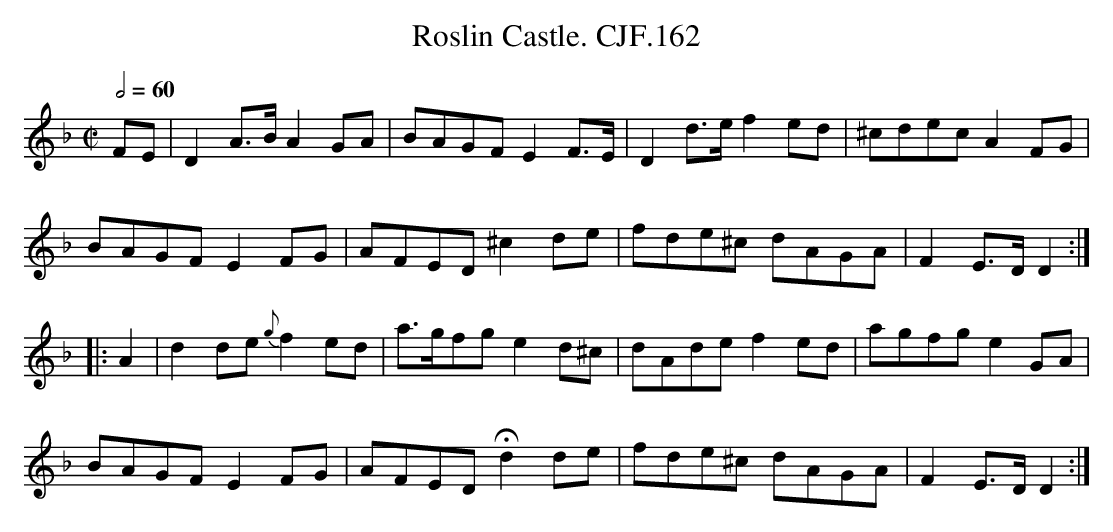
X:1
T:Roslin Castle. CJF.162
M:C|
L:1/8
Q:2/4=60
K:Dm
FE|D2A>BA2GA|BAGFE2F>E|D2d>ef2ed|^cdecA2FG|
BAGFE2FG|AFED^c2de|fde^c dAGA|F2E>DD2:|
|:A2|d2de{g}f2ed|a>gfge2d^c|dAdef2ed|agfge2GA|
BAGFE2FG|AFEDHd2de|fde^c dAGA|F2E>DD2:|
